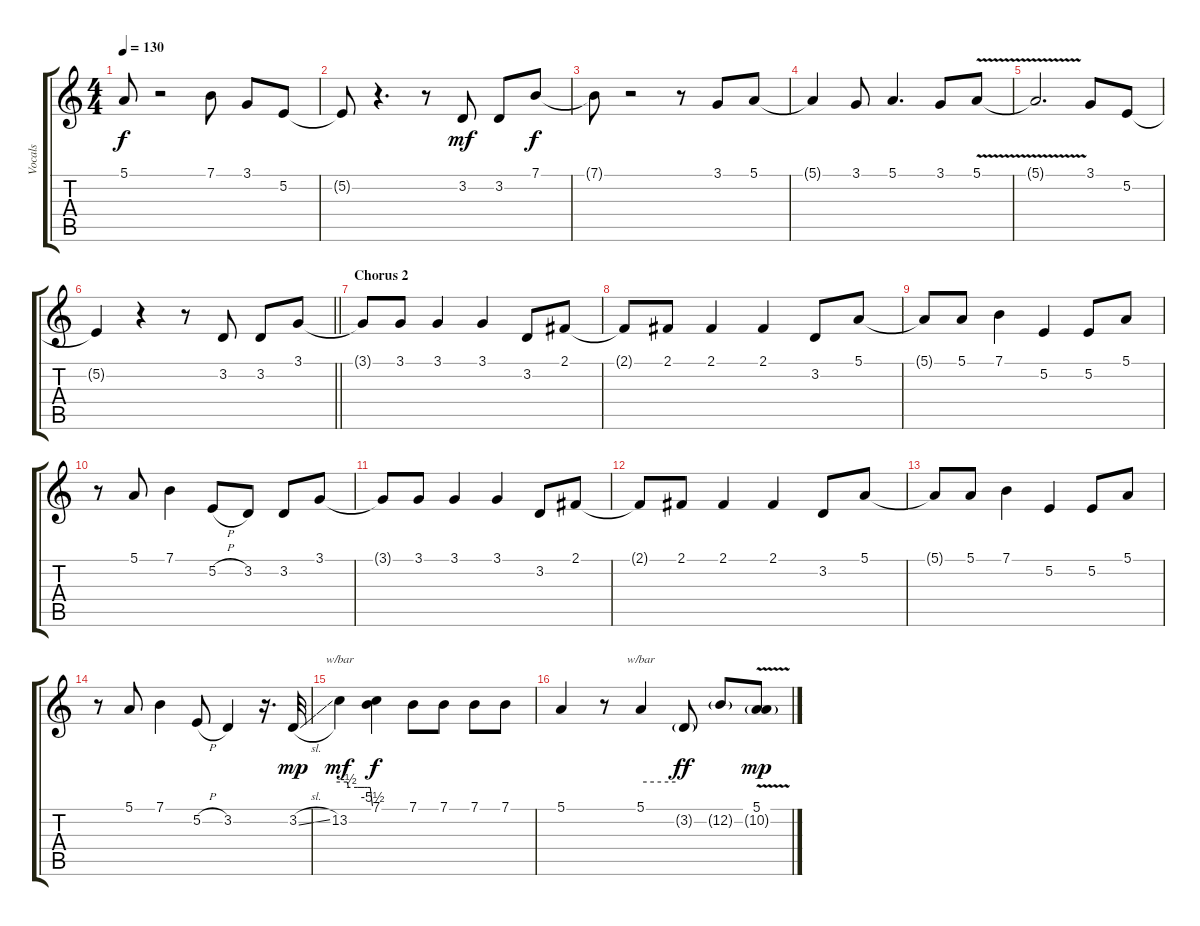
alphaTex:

\track ("Vocals" "Vocals") {instrument clarinet}
\staff {score tabs}
\tuning (E4 B3 G3 D3 A2 E2) {hide}
\ts (4 4)
\tempo 130
\clef g2
\ks c
5.1{t}.8{dy f} r.2 7.1.8 3.1.8 5.2.8 |
5.2{t}.8 r.4{d} r.8 3.2.8{dy mf} 3.2.8 7.1.8{dy f} |
7.1{t}.8 r.2 r.8 3.1.8 5.1.8 |
5.1{t}.4 3.1.8 5.1.4{d} 3.1.8 5.1{v}.8 |
5.1{t}.2{d} 3.1.8 5.2.8 |
\barLineRight lightlight
5.2{t}.4 r.4 r.8 3.2.8 3.2.8 3.1.8 |
\section ("" "Chorus 2")
3.1{t}.8 3.1.8 3.1.4 3.1.4 3.2.8 2.1.8 |
2.1{t}.8 2.1.8 2.1.4 2.1.4 3.2.8 5.1.8 |
5.1{t}.8 5.1.8 7.1.4 5.2.4 5.2.8 5.1.8 |
r.8 5.1.8 7.1.4 5.2{h}.8 3.2.8 3.2.8 3.1.8 |
3.1{t}.8 3.1.8 3.1.4 3.1.4 3.2.8 2.1.8 |
2.1{t}.8 2.1.8 2.1.4 2.1.4 3.2.8 5.1.8 |
5.1{t}.8 5.1.8 7.1.4 5.2.4 5.2.8 5.1.8 |
r.8 5.1.8 7.1.4 5.2{h}.8 3.2.4 r.16{d} 3.2{sl}.32{dy mp} |
13.2.4{tbe (custom default 0 0 14 0 16 -2 33 -2 45 -2 51 -2 56 -2 60 -22) dy mf} (7.1 13.2{t}).4{dy f} 7.1.8 7.1.8 7.1.8 7.1.8 |
5.1.4 r.8 5.1.4{tbe (hold default 0 0 60 0)} 3.2{g}.8{dy ff instrument bassoon} 12.2{g}.8 (5.1 10.2{v g}).8{dy mp instrument clarinet}
